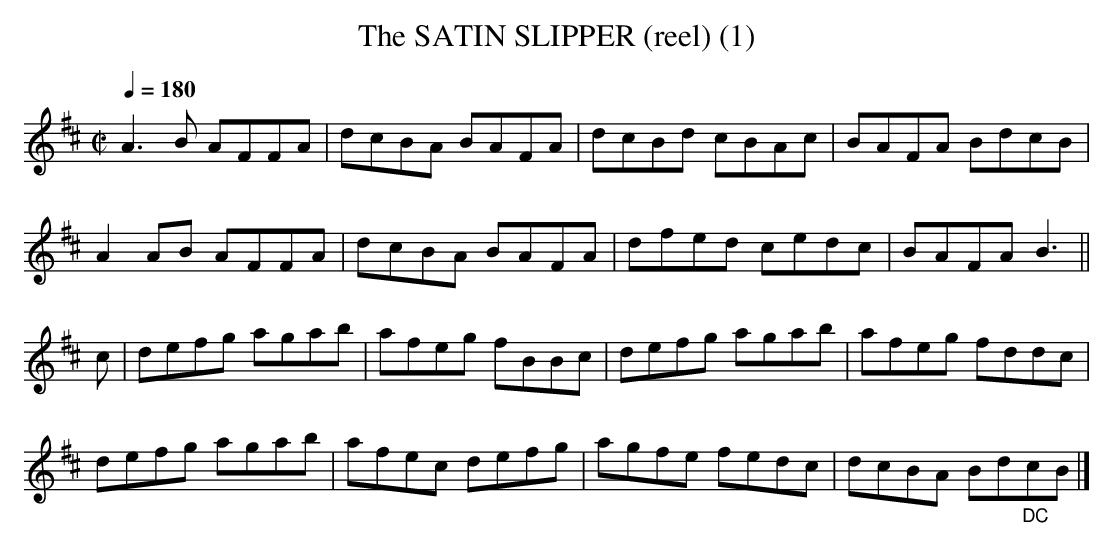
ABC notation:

X:1
T:SATIN SLIPPER (reel) (1), The
Q:1/4=180
M:C|
L:1/8
K:D
A3B AFFA|dcBA BAFA|dcBd cBAc|BAFA BdcB|
A2AB AFFA|dcBA BAFA|dfed cedc|BAFA B3||
c|defg agab|afeg fBBc|defg agab|afeg fddc|
defg agab|afec defg|agfe fedc|dcBA Bd"_DC"cB|]
